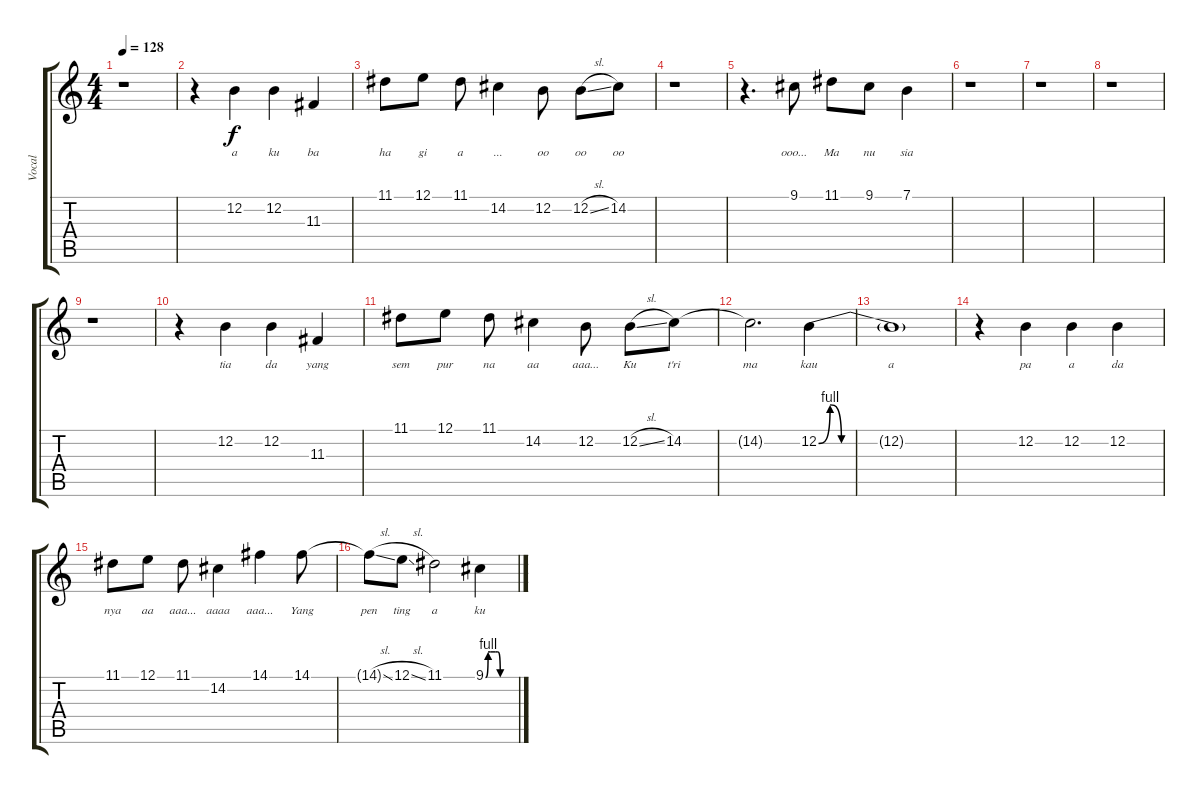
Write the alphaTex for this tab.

\track ("Vocal" "Vocal") {instrument oboe}
\staff {score tabs}
\tuning (E4 B3 G3 D3 A2 E2) {hide}
\ts (4 4)
\tempo 128
\clef g2
\ks c
r.1{dy f} |
r.4 12.2.4{lyrics (0 "a") lyrics (1 "") lyrics (2 "") lyrics (3 "") lyrics (4 "")} 12.2.4{lyrics (0 "ku") lyrics (1 "") lyrics (2 "") lyrics (3 "") lyrics (4 "")} 11.3.4{lyrics (0 "ba") lyrics (1 "") lyrics (2 "") lyrics (3 "") lyrics (4 "")} |
11.1.8{lyrics (0 "ha") lyrics (1 "") lyrics (2 "") lyrics (3 "") lyrics (4 "")} 12.1.8{lyrics (0 "gi") lyrics (1 "") lyrics (2 "") lyrics (3 "") lyrics (4 "")} 11.1.8{lyrics (0 "a") lyrics (1 "") lyrics (2 "") lyrics (3 "") lyrics (4 "")} 14.2.4{lyrics (0 "...") lyrics (1 "") lyrics (2 "") lyrics (3 "") lyrics (4 "")} 12.2.8{lyrics (0 "oo") lyrics (1 "") lyrics (2 "") lyrics (3 "") lyrics (4 "")} 12.2{sl}.8{lyrics (0 "oo") lyrics (1 "") lyrics (2 "") lyrics (3 "") lyrics (4 "")} 14.2.8{lyrics (0 "oo") lyrics (1 "") lyrics (2 "") lyrics (3 "") lyrics (4 "")} |
r.1 |
r.4{d} 9.1.8{lyrics (0 "ooo...") lyrics (1 "") lyrics (2 "") lyrics (3 "") lyrics (4 "")} 11.1.8{lyrics (0 "Ma") lyrics (1 "") lyrics (2 "") lyrics (3 "") lyrics (4 "")} 9.1.8{lyrics (0 "nu") lyrics (1 "") lyrics (2 "") lyrics (3 "") lyrics (4 "")} 7.1.4{lyrics (0 "sia") lyrics (1 "") lyrics (2 "") lyrics (3 "") lyrics (4 "")} |
r.1 |
r.1 |
r.1 |
r.1 |
r.4 12.2.4{lyrics (0 "tia") lyrics (1 "") lyrics (2 "") lyrics (3 "") lyrics (4 "")} 12.2.4{lyrics (0 "da") lyrics (1 "") lyrics (2 "") lyrics (3 "") lyrics (4 "")} 11.3.4{lyrics (0 "yang") lyrics (1 "") lyrics (2 "") lyrics (3 "") lyrics (4 "")} |
11.1.8{lyrics (0 "sem") lyrics (1 "") lyrics (2 "") lyrics (3 "") lyrics (4 "")} 12.1.8{lyrics (0 "pur") lyrics (1 "") lyrics (2 "") lyrics (3 "") lyrics (4 "")} 11.1.8{lyrics (0 "na") lyrics (1 "") lyrics (2 "") lyrics (3 "") lyrics (4 "")} 14.2.4{lyrics (0 "aa") lyrics (1 "") lyrics (2 "") lyrics (3 "") lyrics (4 "")} 12.2.8{lyrics (0 "aaa...") lyrics (1 "") lyrics (2 "") lyrics (3 "") lyrics (4 "")} 12.2{sl}.8{lyrics (0 "Ku") lyrics (1 "") lyrics (2 "") lyrics (3 "") lyrics (4 "")} 14.2.8{lyrics (0 "t'ri") lyrics (1 "") lyrics (2 "") lyrics (3 "") lyrics (4 "")} |
14.2{t}.2{d lyrics (0 "ma") lyrics (1 "") lyrics (2 "") lyrics (3 "") lyrics (4 "")} 12.2{be (custom 0 0 5 4 10 0 15 0 30 0 60 0)}.4{lyrics (0 "kau") lyrics (1 "") lyrics (2 "") lyrics (3 "") lyrics (4 "")} |
12.2{t}.1{lyrics (0 "a") lyrics (1 "") lyrics (2 "") lyrics (3 "") lyrics (4 "")} |
r.4 12.2.4{lyrics (0 "pa") lyrics (1 "") lyrics (2 "") lyrics (3 "") lyrics (4 "")} 12.2.4{lyrics (0 "a") lyrics (1 "") lyrics (2 "") lyrics (3 "") lyrics (4 "")} 12.2.4{lyrics (0 "da") lyrics (1 "") lyrics (2 "") lyrics (3 "") lyrics (4 "")} |
11.1.8{lyrics (0 "nya") lyrics (1 "") lyrics (2 "") lyrics (3 "") lyrics (4 "")} 12.1.8{lyrics (0 "aa") lyrics (1 "") lyrics (2 "") lyrics (3 "") lyrics (4 "")} 11.1.8{lyrics (0 "aaa...") lyrics (1 "") lyrics (2 "") lyrics (3 "") lyrics (4 "")} 14.2.4{lyrics (0 "aaaa") lyrics (1 "") lyrics (2 "") lyrics (3 "") lyrics (4 "")} 14.1.4{lyrics (0 "aaa...") lyrics (1 "") lyrics (2 "") lyrics (3 "") lyrics (4 "")} 14.1.8{lyrics (0 "Yang") lyrics (1 "") lyrics (2 "") lyrics (3 "") lyrics (4 "")} |
14.1{sl t}.8{lyrics (0 "pen") lyrics (1 "") lyrics (2 "") lyrics (3 "") lyrics (4 "")} 12.1{sl}.8{lyrics (0 "ting") lyrics (1 "") lyrics (2 "") lyrics (3 "") lyrics (4 "")} 11.1.2{lyrics (0 "a") lyrics (1 "") lyrics (2 "") lyrics (3 "") lyrics (4 "")} 9.1{be (custom 0 0 5 4 10 4 20 4 25 4 30 0 35 0 60 0)}.4{lyrics (0 "ku") lyrics (1 "") lyrics (2 "") lyrics (3 "") lyrics (4 "")}
